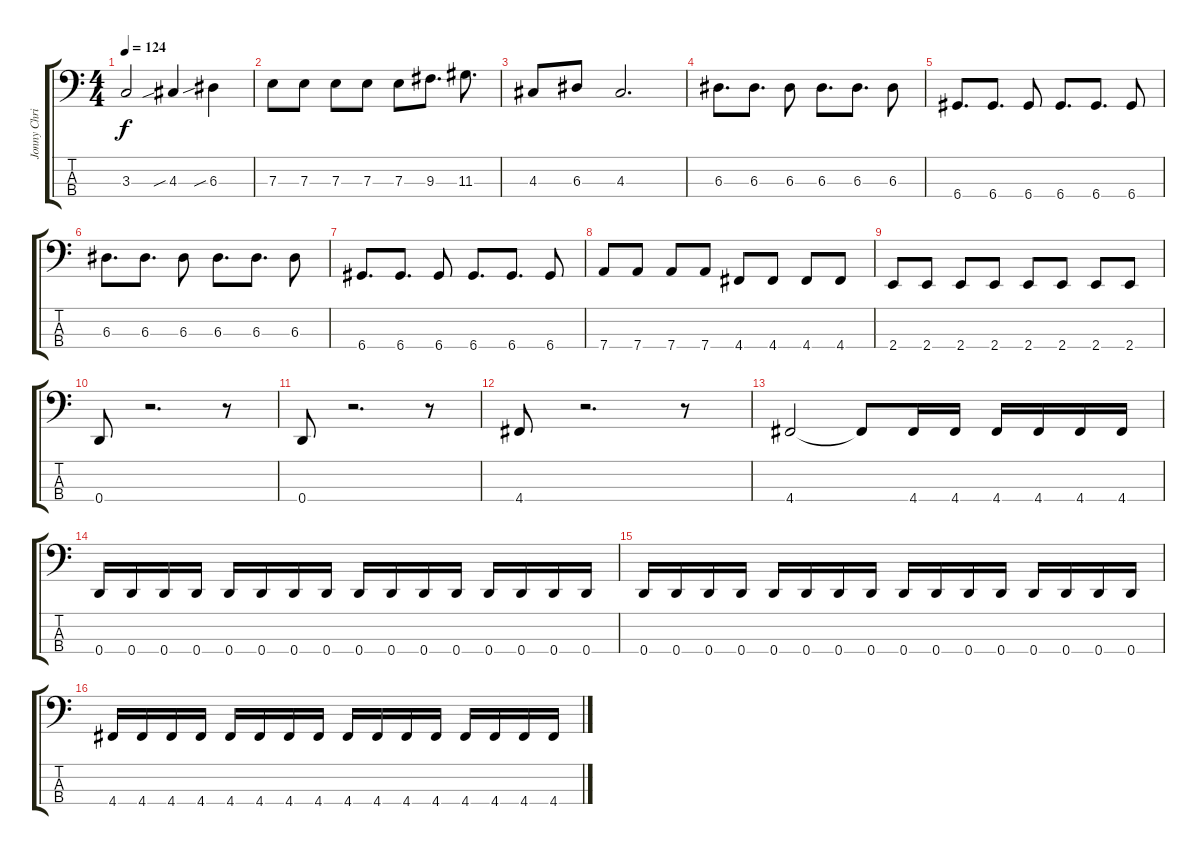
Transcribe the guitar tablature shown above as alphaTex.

\track ("Jonny Christ" "Jonny Chri") {instrument electricbassfinger}
\staff {score tabs}
\tuning (G2 D2 A1 D1) {hide}
\ts (4 4)
\tempo 124
\clef f4
\ks c
3.3.2{dy f} 4.3{sib}.4 6.3{sib}.4 |
7.3.8 7.3.8 7.3.8 7.3.8 7.3.8 9.3.8{d} 11.3.8{d} |
4.3.8 6.3.8 4.3.2{d} |
6.3.8{d} 6.3.8{d} 6.3.8 6.3.8{d} 6.3.8{d} 6.3.8 |
6.4.8{d} 6.4.8{d} 6.4.8 6.4.8{d} 6.4.8{d} 6.4.8 |
6.3.8{d} 6.3.8{d} 6.3.8 6.3.8{d} 6.3.8{d} 6.3.8 |
6.4.8{d} 6.4.8{d} 6.4.8 6.4.8{d} 6.4.8{d} 6.4.8 |
7.4.8 7.4.8 7.4.8 7.4.8 4.4.8 4.4.8 4.4.8 4.4.8 |
2.4.8 2.4.8 2.4.8 2.4.8 2.4.8 2.4.8 2.4.8 2.4.8 |
0.4.8 r.2{d} r.8 |
0.4.8 r.2{d} r.8 |
4.4.8 r.2{d} r.8 |
4.4.2 4.4{t}.8 4.4.16 4.4.16 4.4.16 4.4.16 4.4.16 4.4.16 |
0.4.16 0.4.16 0.4.16 0.4.16 0.4.16 0.4.16 0.4.16 0.4.16 0.4.16 0.4.16 0.4.16 0.4.16 0.4.16 0.4.16 0.4.16 0.4.16 |
0.4.16 0.4.16 0.4.16 0.4.16 0.4.16 0.4.16 0.4.16 0.4.16 0.4.16 0.4.16 0.4.16 0.4.16 0.4.16 0.4.16 0.4.16 0.4.16 |
4.4.16 4.4.16 4.4.16 4.4.16 4.4.16 4.4.16 4.4.16 4.4.16 4.4.16 4.4.16 4.4.16 4.4.16 4.4.16 4.4.16 4.4.16 4.4.16
